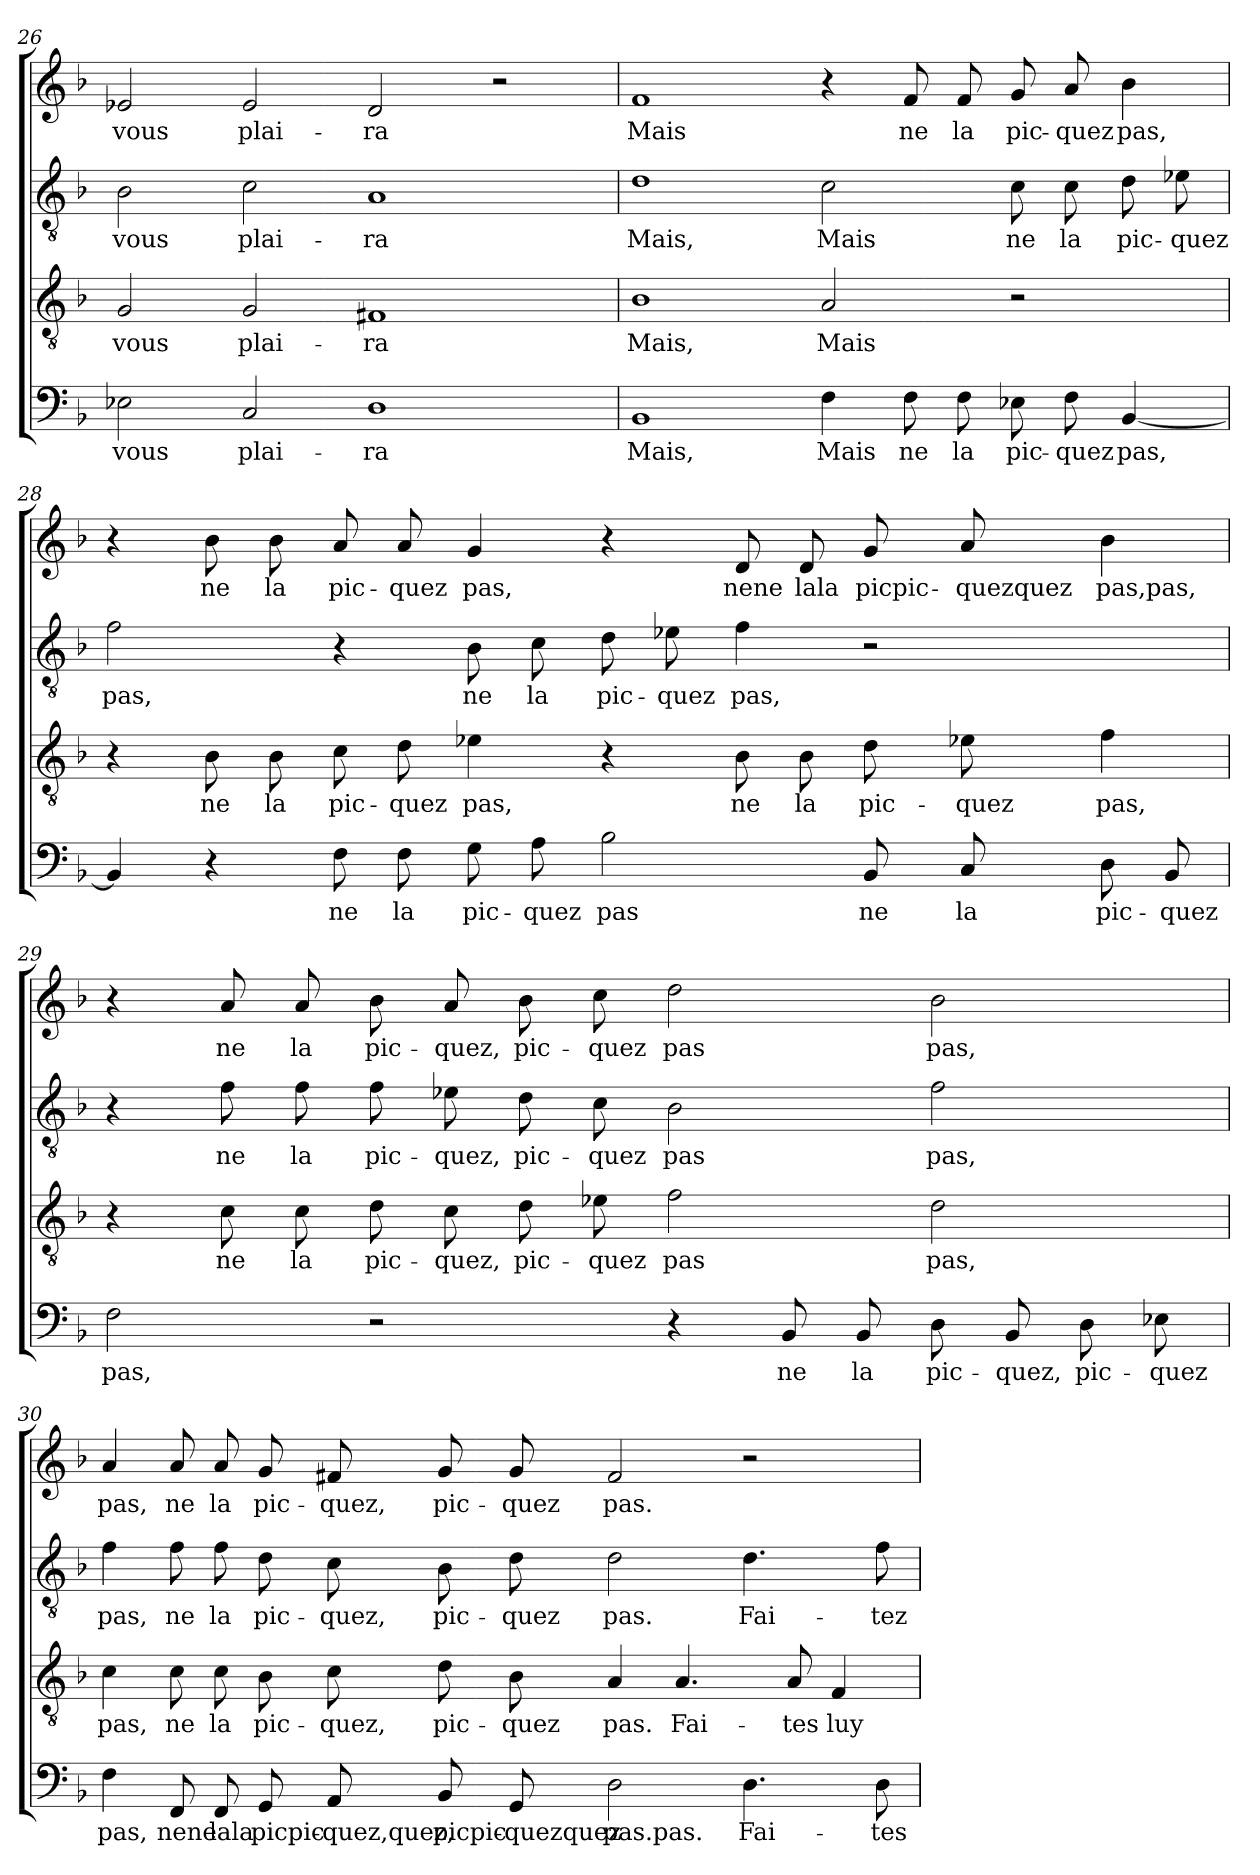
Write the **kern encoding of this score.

**kern	**text	**kern	**text	**kern	**text	**kern	**text
*part4	*part4	*part3	*part3	*part2	*part2	*part1	*part1
*staff4	*staff4	*staff3	*staff3	*staff2	*staff2	*staff1	*staff1
*clefF4	*	*clefGv2	*	*clefGv2	*	*clefG2	*
*k[b-]	*	*k[b-]	*	*k[b-]	*	*k[b-]	*
=26	=26	=26	=26	=26	=26	=26	=26
2E-X	vous	2G	vous	2B-	vous	2e-X	vous
2C	plai-	2G	plai-	2c	plai-	2e-	plai-
1D	-ra	1F#X	-ra	1A	-ra	2d	-ra
.	.	.	.	.	.	2r	.
=27	=27	=27	=27	=27	=27	=27	=27
1BB-	Mais,	1B-	Mais,	1d	Mais,	1f	Mais
4F	Mais	2A	Mais	2c	Mais	4r	.
8F	ne	.	.	.	.	8f	ne
8F	la	.	.	.	.	8f	la
8E-X	pic-	2r	.	8c	ne	8g	pic-
8F	-quez	.	.	8c	la	8a	-quez
[4BB-	pas,	.	.	8d	pic-	4b-	pas,
.	.	.	.	8e-X	-quez	.	.
!!LO:LB:g=z
=28	=28	=28	=28	=28	=28	=28	=28
4BB-]	.	4r	.	2f	pas,	4r	.
4r	.	8B-	ne	.	.	8b-	ne
.	.	8B-	la	.	.	8b-	la
8F	ne	8c	pic-	4r	.	8a	pic-
8F	la	8d	-quez	.	.	8a	-quez
8G	pic-	4e-X	pas,	8B-	ne	4g	pas,
8A	-quez	.	.	8c	la	.	.
2B-	pas	4r	.	8d	pic-	4r	.
.	.	.	.	8e-X	-quez	.	.
.	.	8B-	ne	4f	pas,	8d	nene
.	.	8B-	la	.	.	8d	lala
8BB-	ne	8d	pic-	2r	.	8g	picpic-
8C	la	8e-X	-quez	.	.	8a	-quezquez
8D	pic-	4f	pas,	.	.	4b-	pas,pas,
8BB-	-quez	.	.	.	.	.	.
=29	=29	=29	=29	=29	=29	=29	=29
2F	pas,	4r	.	4r	.	4r	.
.	.	8c	ne	8f	ne	8a	ne
.	.	8c	la	8f	la	8a	la
2r	.	8d	pic-	8f	pic-	8b-	pic-
.	.	8c	-quez,	8e-X	-quez,	8a	-quez,
.	.	8d	pic-	8d	pic-	8b-	pic-
.	.	8e-X	-quez	8c	-quez	8cc	-quez
4r	.	2f	pas	2B-	pas	2dd	pas
8BB-	ne	.	.	.	.	.	.
8BB-	la	.	.	.	.	.	.
8D	pic-	2d	pas,	2f	pas,	2b-	pas,
8BB-	-quez,	.	.	.	.	.	.
8D	pic-	.	.	.	.	.	.
8E-X	-quez	.	.	.	.	.	.
!!LO:LB:g=z
=30	=30	=30	=30	=30	=30	=30	=30
4F	pas,	4c	pas,	4f	pas,	4a	pas,
8FF	nene	8c	ne	8f	ne	8a	ne
8FF	lala	8c	la	8f	la	8a	la
8GG	picpic-	8B-	pic-	8d	pic-	8g	pic-
8AA	-quez,quez,	8c	-quez,	8c	-quez,	8f#X	-quez,
8BB-	picpic-	8d	pic-	8B-	pic-	8g	pic-
8GG	-quezquez	8B-	-quez	8d	-quez	8g	-quez
2D	pas.pas.	4A	pas.	2d	pas.	2f#	pas.
.	.	4.A	Fai-	.	.	.	.
4.D	Fai-	.	.	4.d	Fai-	2r	.
.	.	8A	-tes	.	.	.	.
.	.	4F	luy	.	.	.	.
8D	-tes	.	.	8f	-tez	.	.
=	=	=	=	=	=	=	=
*-	*-	*-	*-	*-	*-	*-	*-
